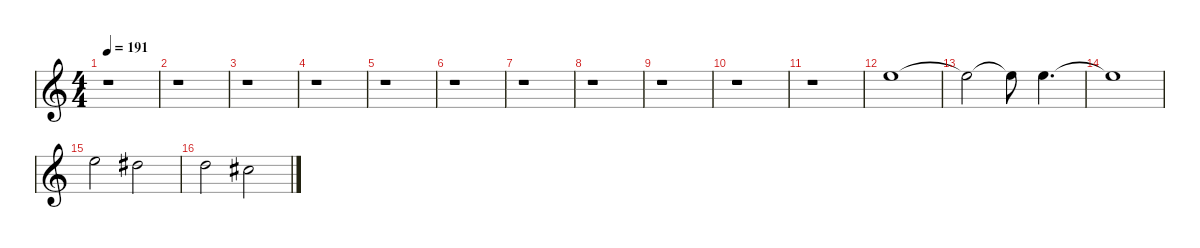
\defaultSystemsLayout 4
\hideDynamics
\bracketExtendMode nobrackets
\singleTrackTrackNamePolicy hidden
\multiTrackTrackNamePolicy hidden
\firstSystemTrackNameMode fullname
\firstSystemTrackNameOrientation horizontal
\otherSystemsTrackNameOrientation horizontal
\track ("Nanotron" "vln.") {instrument stringensemble1}
\staff {score}
\tuning (E4 B3 G3 D3 A2 E2 B1)
\ts (4 4)
\tempo 191
\clef g2
\ks c
r.1{dy f beam Down} |
r.1{beam Down} |
r.1{beam Down} |
r.1{beam Down} |
r.1{beam Down} |
r.1{beam Down} |
r.1{beam Down} |
r.1{beam Down} |
r.1{beam Down} |
r.1{beam Down} |
r.1{beam Down} |
12.1.1{dy fff beam Down} |
12.1{t}.2{dy f beam Down} 12.1{t}.8{beam Down} 12.1.4{d dy fff beam Down} |
12.1{t}.1{dy f beam Down} |
12.1.2{dy fff beam Down} 11.1{acc #}.2{beam Down} |
10.1.2{beam Down} 9.1{acc #}.2{beam Down}
